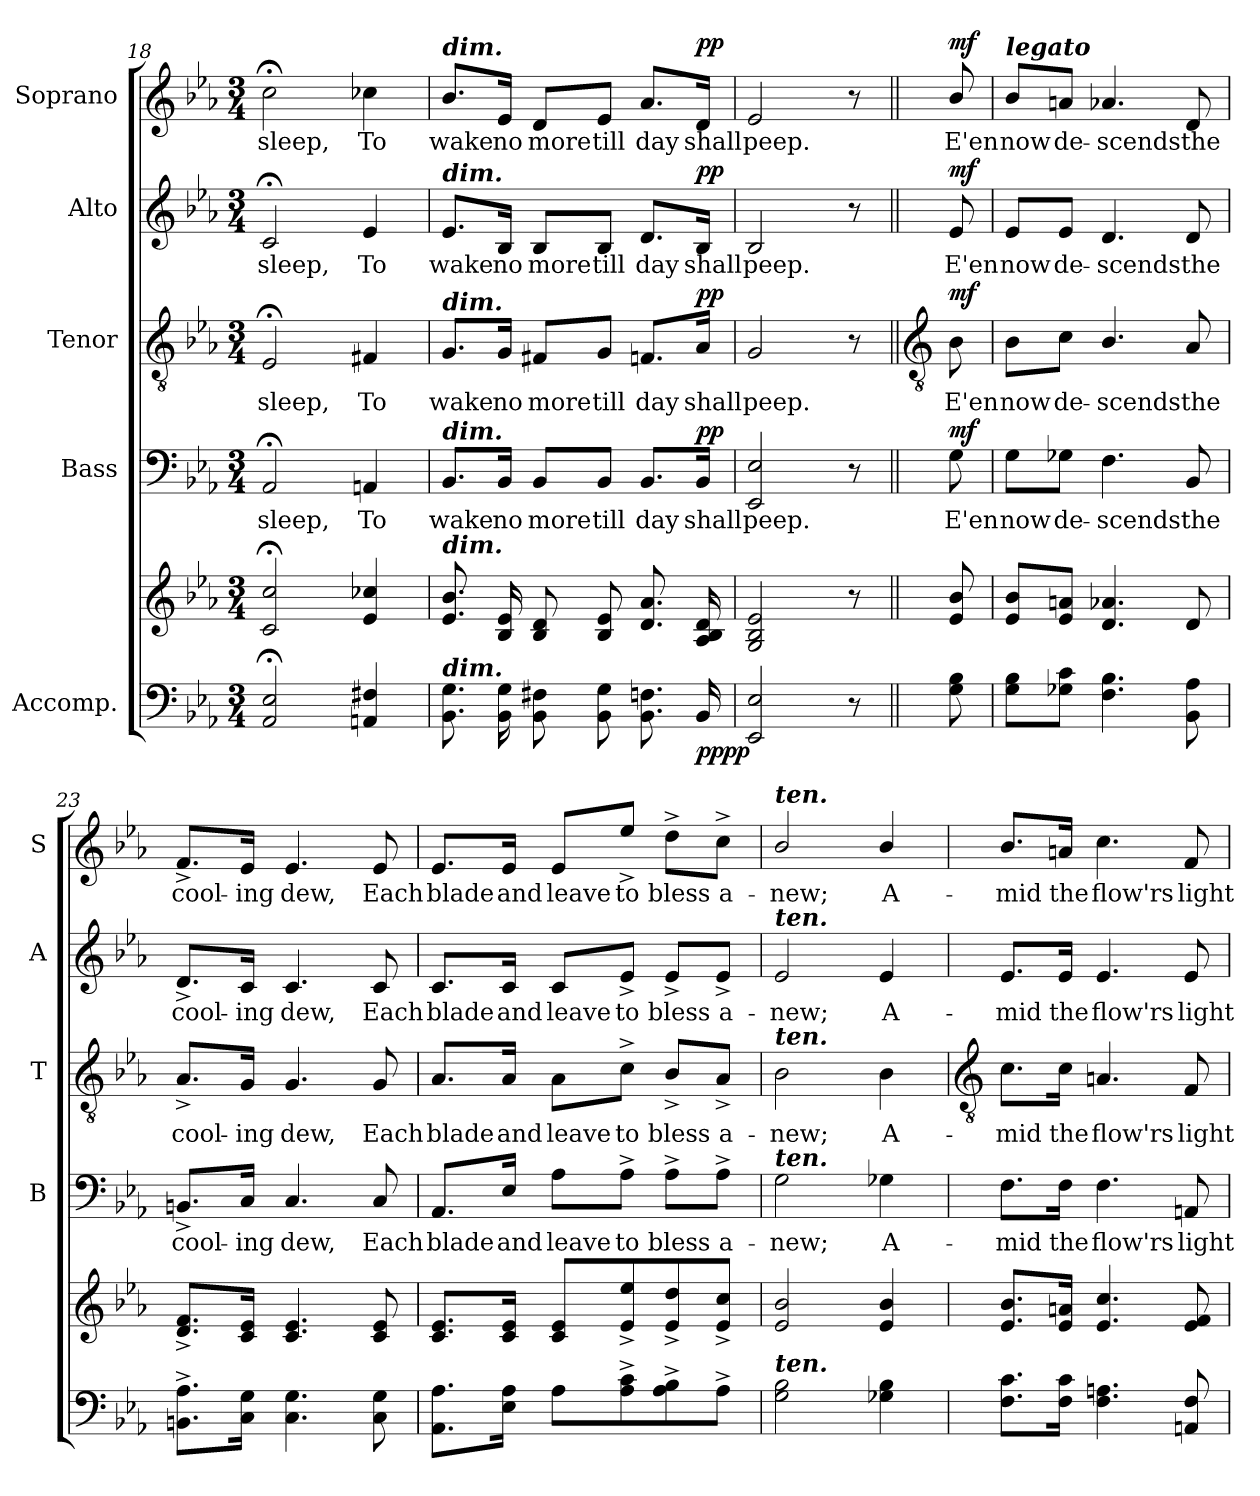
**kern	**kern	**dynam	**kern	**text	**dynam	**kern	**text	**dynam	**kern	**text	**dynam	**kern	**text	**dynam
*part5	*part5	*part5	*part4	*part4	*part4	*part3	*part3	*part3	*part2	*part2	*part2	*part1	*part1	*part1
*staff6	*staff5	*staff5/6	*staff4	*staff4	*staff4	*staff3	*staff3	*staff3	*staff2	*staff2	*staff2	*staff1	*staff1	*staff1
*I"Accomp.	*	*	*I"Bass	*	*	*I"Tenor	*	*	*I"Alto	*	*	*I"Soprano	*	*
*	*	*	*I'B	*	*	*I'T	*	*	*I'A	*	*	*I'S	*	*
*clefF4	*clefG2	*	*clefF4	*	*	*clefGv2	*	*	*clefG2	*	*	*clefG2	*	*
*k[b-e-a-]	*k[b-e-a-]	*	*k[b-e-a-]	*	*	*k[b-e-a-]	*	*	*k[b-e-a-]	*	*	*k[b-e-a-]	*	*
*E-:	*E-:	*	*E-:	*	*	*E-:	*	*	*E-:	*	*	*E-:	*	*
*M3/4	*M3/4	*	*M3/4	*	*	*M3/4	*	*	*M3/4	*	*	*M3/4	*	*
=18	=18	=18	=18	=18	=18	=18	=18	=18	=18	=18	=18	=18	=18	=18
!	!	!	!	!LO:LY:b	!	!	!LO:LY:b	!	!	!LO:LY:b	!	!	!LO:LY:b	!
2AA-;< 2E-;<	2c;< 2cc;<	.	2AA-;<	-sleep,	.	2E-;<	-sleep,	.	2c;<	-sleep,	.	2cc;<	-sleep,	.
!	!	!	!	!LO:LY:b	!	!	!LO:LY:b	!	!	!LO:LY:b	!	!	!LO:LY:b	!
4AAn 4F#X	4e- 4cc-X	.	4AAn	To	.	4F#X	To	.	4e-	To	.	4cc-X	To	.
=19	=19	=19	=19	=19	=19	=19	=19	=19	=19	=19	=19	=19	=19	=19
!	!	!	!	!	!	!	!	!	!	!	!	!LO:TX:a:Bi:t=dim.	!	!
!	!	!	!	!	!	!	!	!	!LO:TX:a:Bi:t=dim.	!	!	!	!	!
!	!	!	!	!	!	!LO:TX:a:Bi:t=dim.	!	!	!	!	!	!	!	!
!	!	!	!LO:TX:a:Bi:t=dim.	!	!	!	!	!	!	!	!	!	!	!
!	!LO:TX:a:Bi:t=dim.	!	!	!	!	!	!	!	!	!	!	!	!	!
!LO:TX:a:Bi:t=dim.	!	!	!	!	!	!	!	!	!	!	!	!	!	!
!	!	!	!	!LO:LY:b	!	!	!LO:LY:b	!	!	!LO:LY:b	!	!	!LO:LY:b	!
8.BB- 8.GL	8.e-/ 8.b-/L	.	8.BB-/L	wake	.	8.G/L	wake	.	8.e-/L	wake	.	8.b-/L	wake	.
!	!	!	!	!LO:LY:b	!	!	!LO:LY:b	!	!	!LO:LY:b	!	!	!LO:LY:b	!
16BB- 16GL	16B- 16e-L	.	16BB-/Jk	no	.	16G/Jk	no	.	16B-/Jk	no	.	16e-/Jk	no	.
!	!	!	!	!LO:LY:b	!	!	!LO:LY:b	!	!	!LO:LY:b	!	!	!LO:LY:b	!
8BB- 8F#X	8B- 8d	.	8BB-/L	more	.	8F#X/L	more	.	8B-/L	more	.	8d/L	more	.
!	!	!	!	!LO:LY:b	!	!	!LO:LY:b	!	!	!LO:LY:b	!	!	!LO:LY:b	!
8BB- 8GJ	8B- 8e-J	.	8BB-/J	till	.	8G/J	till	.	8B-/J	till	.	8e-/J	till	.
!	!	!	!	!LO:LY:b	!	!	!LO:LY:b	!	!	!LO:LY:b	!	!	!LO:LY:b	!
8.BB- 8.FnL	8.d 8.a-L	.	8.BB-/L	day	.	8.Fn/L	day	.	8.d/L	day	.	8.a-/L	day	.
!	!	!LO:DY:b=2	!	!LO:LY:b	!	!	!LO:LY:b	!	!	!LO:LY:b	!	!	!LO:LY:b	!
!	!	!LO:DY:n=1:b	!	!	!LO:DY:b	!	!	!LO:DY:b	!	!	!LO:DY:b	!	!	!LO:DY:b
16BB-J	16A- 16B- 16dJ	pp pp	16BB-/Jk	shall	pp	16A-/Jk	shall	pp	16B-/Jk	shall	pp	16d/Jk	shall	pp
=20	=20	=20	=20	=20	=20	=20	=20	=20	=20	=20	=20	=20	=20	=20
!	!	!	!	!LO:LY:b	!	!	!LO:LY:b	!	!	!LO:LY:b	!	!	!LO:LY:b	!
2EE- 2E-	2G 2B- 2e-	.	2EE- 2E-	peep.	.	2G	peep.	.	2B-	peep.	.	2e-	peep.	.
8r	8r	.	8r	.	.	8r	.	.	8r	.	.	8r	.	.
!!LO:LB:g=z
=21||	=21||	=21||	=21||	=21||	=21||	=21||	=21||	=21||	=21||	=21||	=21||	=21||	=21||	=21||
*	*	*	*	*	*	*clefGv2	*	*	*	*	*	*	*	*
!	!	!LO:DY:b=2	!	!LO:LY:b	!	!	!LO:LY:b	!	!	!LO:LY:b	!	!	!LO:LY:b	!
!	!	!LO:DY:n=1:b	!	!	!LO:DY:b	!	!	!LO:DY:b	!	!	!LO:DY:b	!	!	!LO:DY:b
8G 8B-	8e-/ 8b-/	mf mf	8G	E'en	mf	8B-	E'en	mf	8e-	E'en	mf	8b-/	E'en	mf
=22	=22	=22	=22	=22	=22	=22	=22	=22	=22	=22	=22	=22	=22	=22
!	!	!	!	!	!	!	!	!	!	!	!	!LO:TX:a:Bi:t=legato	!	!
!	!	!	!	!LO:LY:b	!	!	!LO:LY:b	!	!	!LO:LY:b	!	!	!LO:LY:b	!
8G 8B-L	8e-/ 8b-/L	.	8G\L	now	.	8B-\L	now	.	8e-/L	now	.	8b-/L	now	.
!	!	!	!	!LO:LY:b	!	!	!LO:LY:b	!	!	!LO:LY:b	!	!	!LO:LY:b	!
8G-X 8cJ	8e- 8anJ	.	8G-X\J	de-	.	8c\J	de-	.	8e-/J	de-	.	8an/J	de-	.
!	!	!	!	!LO:LY:b	!	!	!LO:LY:b	!	!	!LO:LY:b	!	!	!LO:LY:b	!
4.F 4.B-	4.d 4.a-X	.	4.F	-scends	.	4.B-/	-scends	.	4.d	-scends	.	4.a-X	-scends	.
!	!	!	!	!LO:LY:b	!	!	!LO:LY:b	!	!	!LO:LY:b	!	!	!LO:LY:b	!
8BB- 8A-	8d	.	8BB-	the	.	8A-	the	.	8d	the	.	8d	the	.
=23	=23	=23	=23	=23	=23	=23	=23	=23	=23	=23	=23	=23	=23	=23
!	!	!	!	!LO:LY:b	!	!	!LO:LY:b	!	!	!LO:LY:b	!	!	!LO:LY:b	!
8.BBn^ 8.A-^L	8.d^ 8.f^L	.	8.BBn^/L	cool-	.	8.A-^/L	cool-	.	8.d^/L	cool-	.	8.f^/L	cool-	.
!	!	!	!	!LO:LY:b	!	!	!LO:LY:b	!	!	!LO:LY:b	!	!	!LO:LY:b	!
16C 16GJ	16c 16e-J	.	16C/Jk	-ing	.	16G/Jk	-ing	.	16c/Jk	-ing	.	16e-/Jk	-ing	.
!	!	!	!	!LO:LY:b	!	!	!LO:LY:b	!	!	!LO:LY:b	!	!	!LO:LY:b	!
4.C 4.G	4.c 4.e-	.	4.C	dew,	.	4.G	dew,	.	4.c	dew,	.	4.e-	dew,	.
!	!	!	!	!LO:LY:b	!	!	!LO:LY:b	!	!	!LO:LY:b	!	!	!LO:LY:b	!
8C 8G	8c 8e-	.	8C	Each	.	8G	Each	.	8c	Each	.	8e-	Each	.
=24	=24	=24	=24	=24	=24	=24	=24	=24	=24	=24	=24	=24	=24	=24
!	!	!	!	!LO:LY:b	!	!	!LO:LY:b	!	!	!LO:LY:b	!	!	!LO:LY:b	!
8.AA- 8.A-L	8.c 8.e-L	.	8.AA-/L	blade	.	8.A-/L	blade	.	8.c/L	blade	.	8.e-/L	blade	.
!	!	!	!	!LO:LY:b	!	!	!LO:LY:b	!	!	!LO:LY:b	!	!	!LO:LY:b	!
16E- 16A-J	16c 16e-J	.	16E-/Jk	and	.	16A-/Jk	and	.	16c/Jk	and	.	16e-/Jk	and	.
!	!	!	!	!LO:LY:b	!	!	!LO:LY:b	!	!	!LO:LY:b	!	!	!LO:LY:b	!
8A-L	8c 8e-L	.	8A-\L	leave	.	8A-\L	leave	.	8c/L	leave	.	8e-/L	leave	.
!	!	!	!	!LO:LY:b	!	!	!LO:LY:b	!	!	!LO:LY:b	!	!	!LO:LY:b	!
8A-^ 8c^	8e-^ 8ee-^	.	8A-^\J	to	.	8c^\J	to	.	8e-^/J	to	.	8ee-^/J	to	.
!	!	!	!	!LO:LY:b	!	!	!LO:LY:b	!	!	!LO:LY:b	!	!	!LO:LY:b	!
8A-^ 8B-^	8e-^ 8dd^	.	8A-^\L	bless	.	8B-^/L	bless	.	8e-^/L	bless	.	8dd^\L	bless	.
!	!	!	!	!LO:LY:b	!	!	!LO:LY:b	!	!	!LO:LY:b	!	!	!LO:LY:b	!
8A-^J	8e-^ 8cc^J	.	8A-^\J	a-	.	8A-^/J	a-	.	8e-^/J	a-	.	8cc^\J	a-	.
=25	=25	=25	=25	=25	=25	=25	=25	=25	=25	=25	=25	=25	=25	=25
!	!	!	!	!	!	!	!	!	!	!	!	!LO:TX:a:Bi:t=ten.	!	!
!	!	!	!	!	!	!	!	!	!LO:TX:a:Bi:t=ten.	!	!	!	!	!
!	!	!	!	!	!	!LO:TX:a:Bi:t=ten.	!	!	!	!	!	!	!	!
!	!	!	!LO:TX:a:Bi:t=ten.	!	!	!	!	!	!	!	!	!	!	!
!LO:TX:a:Bi:t=ten.	!	!	!	!	!	!	!	!	!	!	!	!	!	!
!	!	!	!	!LO:LY:b	!	!	!LO:LY:b	!	!	!LO:LY:b	!	!	!LO:LY:b	!
2G 2B-	2e-/ 2b-/	.	2G	-new;	.	2B-	-new;	.	2e-	-new;	.	2b-/	-new;	.
!	!	!	!	!LO:LY:b	!	!	!LO:LY:b	!	!	!LO:LY:b	!	!	!LO:LY:b	!
4G-X 4B-	4e-/ 4b-/	.	4G-X	A-	.	4B-	A-	.	4e-	A-	.	4b-/	A-	.
!!LO:LB:g=z
=26	=26	=26	=26	=26	=26	=26	=26	=26	=26	=26	=26	=26	=26	=26
*	*	*	*	*	*	*clefGv2	*	*	*	*	*	*	*	*
!	!	!	!	!LO:LY:b	!	!	!LO:LY:b	!	!	!LO:LY:b	!	!	!LO:LY:b	!
8.F 8.cL	8.e-/ 8.b-/L	.	8.F\L	-mid	.	8.c\L	-mid	.	8.e-/L	-mid	.	8.b-/L	-mid	.
!	!	!	!	!LO:LY:b	!	!	!LO:LY:b	!	!	!LO:LY:b	!	!	!LO:LY:b	!
16F 16cJ	16e- 16anJ	.	16F\Jk	the	.	16c\Jk	the	.	16e-/Jk	the	.	16an/Jk	the	.
!	!	!	!	!LO:LY:b	!	!	!LO:LY:b	!	!	!LO:LY:b	!	!	!LO:LY:b	!
4.F 4.An	4.e- 4.cc	.	4.F	flow'rs	.	4.An	flow'rs	.	4.e-	flow'rs	.	4.cc	flow'rs	.
!	!	!	!	!LO:LY:b	!	!	!LO:LY:b	!	!	!LO:LY:b	!	!	!LO:LY:b	!
8AAn 8F	8e- 8f	.	8AAn	light	.	8F	light	.	8e-	light	.	8f	light	.
=	=	=	=	=	=	=	=	=	=	=	=	=	=	=
*-	*-	*-	*-	*-	*-	*-	*-	*-	*-	*-	*-	*-	*-	*-
